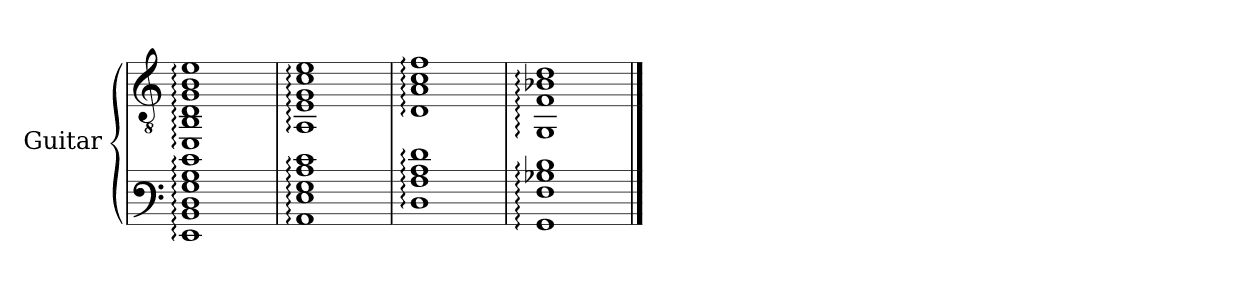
**kern	**kern
*part1	*part1
*staff2	*staff1
*I"Guitar	*
*I'Guit.	*
*stria6	*
*	*clefGv2
*k[]	*k[]
=1	=1
1EE: 1BB: 1D: 1G: 1B: 1e:	1EE: 1BB: 1D: 1G: 1B: 1e:
=2	=2
1AA: 1E: 1G: 1c: 1e:	1AA: 1E: 1G: 1c: 1e:
=3	=3
1D: 1A: 1c: 1f:	1D: 1A: 1c: 1f:
=4	=4
1GG: 1F: 1B-: 1d:	1GG: 1F: 1B-X: 1d:
==	==
*-	*-
